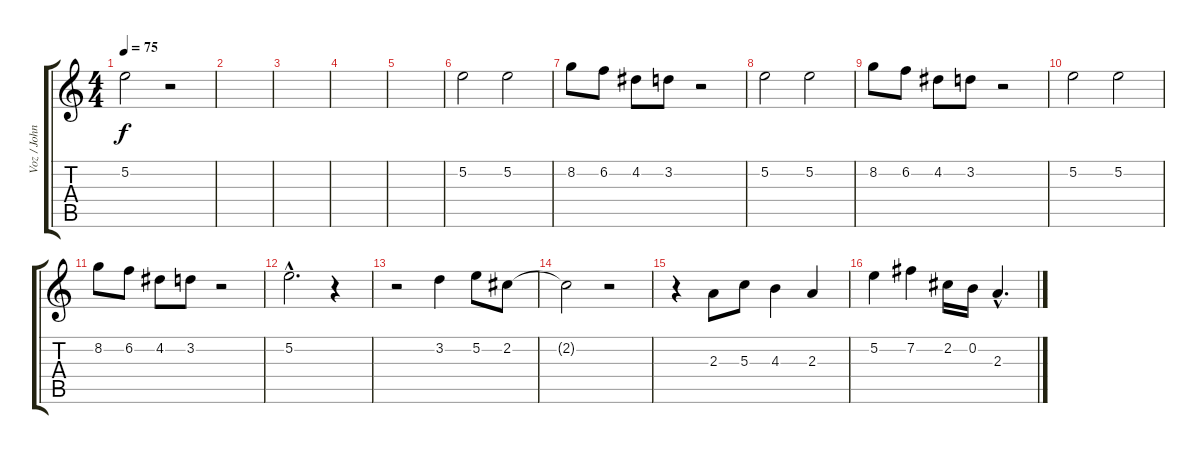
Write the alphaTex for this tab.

\track ("Voz / John" "Voz / John") {instrument overdrivenguitar}
\staff {score tabs}
\tuning (E4 B3 G3 D3 A2 E2) {hide}
\ts (4 4)
\tempo 75
\clef g2
\ks c
5.2{t}.2{dy f} r.2 |
|
|
|
|
5.2.2{volume 8} 5.2.2 |
8.2.8 6.2.8 4.2.8 3.2.8 r.2 |
5.2.2{volume 8} 5.2.2 |
8.2.8 6.2.8 4.2.8 3.2.8 r.2 |
5.2.2{volume 8} 5.2.2 |
8.2.8 6.2.8 4.2.8 3.2.8 r.2 |
5.2{hac}.2{d volume 12} r.4 |
r.2 3.2.4 5.2.8 2.2.8 |
2.2{t}.2 r.2 |
r.4 2.3.8 5.3.8 4.3.4 2.3.4 |
5.2.4 7.2.4 2.2.16 0.2.16 2.3{hac}.4{d}
